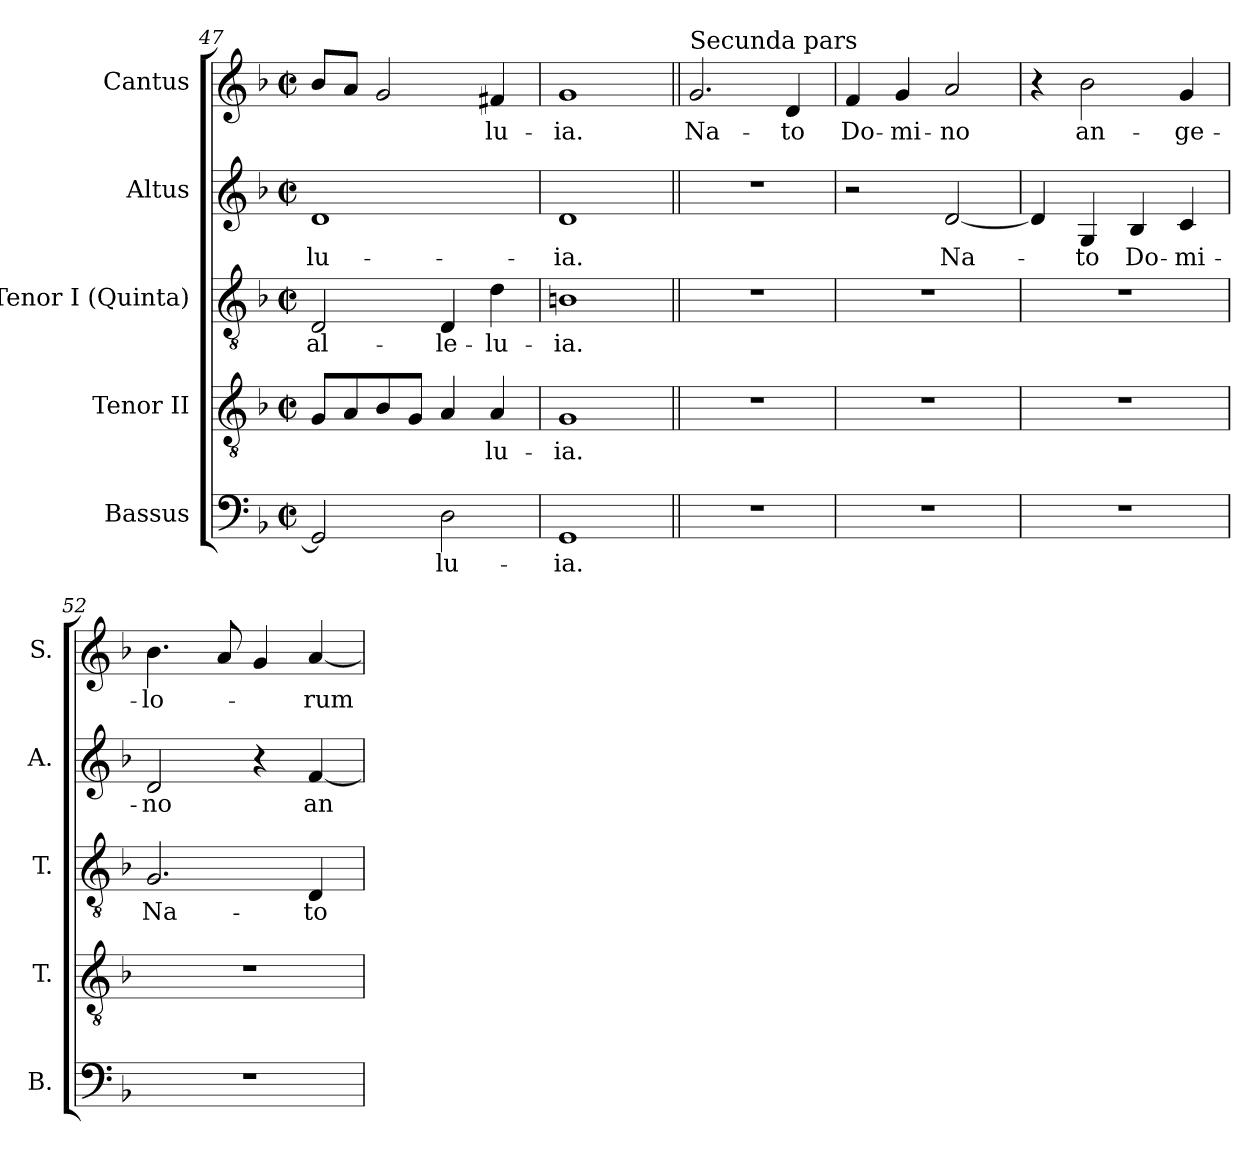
**kern	**text	**kern	**text	**kern	**text	**kern	**text	**kern	**text
*part5	*part5	*part4	*part4	*part3	*part3	*part2	*part2	*part1	*part1
*staff5	*staff5	*staff4	*staff4	*staff3	*staff3	*staff2	*staff2	*staff1	*staff1
*I"Bassus	*	*I"Tenor II	*	*I"Tenor I (Quinta)	*	*I"Altus	*	*I"Cantus	*
*I'B.	*	*I'T.	*	*I'T.	*	*I'A.	*	*I'S.	*
*clefF4	*	*clefGv2	*	*clefGv2	*	*clefG2	*	*clefG2	*
*	*	*ITrd7c12	*	*ITrd7c12	*	*	*	*	*
*k[b-]	*	*k[b-]	*	*k[b-]	*	*k[b-]	*	*k[b-]	*
*F:	*	*F:	*	*F:	*	*F:	*	*F:	*
*M2/2	*	*M2/2	*	*M2/2	*	*M2/2	*	*M2/2	*
*met(c|)	*	*met(c|)	*	*met(c|)	*	*met(c|)	*	*met(c|)	*
=47	=47	=47	=47	=47	=47	=47	=47	=47	=47
!	!	!	!	!	!LO:LY:b:color=#000000	!	!	!	!
!	!	!	!	!	!	!	!LO:LY:b:color=#000000	!	!
2GGi/]	.	8GGi/L	.	2DDi/	al-	1di	-lu-	8b-i/L	.
.	.	8AAi/	.	.	.	.	.	8ai/J	.
.	.	8BB-i/	.	.	.	.	.	2gi/	.
.	.	8GGi/J	.	.	.	.	.	.	.
!	!LO:LY:b:color=#000000	!	!	!	!	!	!	!	!
!	!	!	!	!	!LO:LY:b:color=#000000	!	!	!	!
2Di\	-lu-	4AAi/	.	4DDi/	-le-	.	.	.	.
!	!	!	!LO:LY:b:color=#000000	!	!	!	!	!	!
!	!	!	!	!	!LO:LY:b:color=#000000	!	!	!	!
!	!	!	!	!	!	!	!	!	!LO:LY:b:color=#000000
.	.	4AAi/	-lu-	4Di\	-lu-	.	.	4f#Xi/	-lu-
=48	=48	=48	=48	=48	=48	=48	=48	=48	=48
!	!LO:LY:b:color=#000000	!	!	!	!	!	!	!	!
!	!	!	!LO:LY:b:color=#000000	!	!	!	!	!	!
!	!	!	!	!	!LO:LY:b:color=#000000	!	!	!	!
!	!	!	!	!	!	!	!LO:LY:b:color=#000000	!	!
!	!	!	!	!	!	!	!	!	!LO:LY:b:color=#000000
1GGi	-ia.	1GGi	-ia.	1BBni	-ia.	1di	-ia.	1gi	-ia.
!!LO:LB:g=z
=49||	=49||	=49||	=49||	=49||	=49||	=49||	=49||	=49||	=49||
!	!	!	!	!	!	!	!	!LO:TX:a:t=Secunda pars	!
!	!	!	!	!	!	!	!	!	!LO:LY:b:color=#000000
1r	.	1r	.	1r	.	1r	.	2.gi/	Na-
!	!	!	!	!	!	!	!	!	!LO:LY:b:color=#000000
.	.	.	.	.	.	.	.	4di/	-to
=50	=50	=50	=50	=50	=50	=50	=50	=50	=50
!	!	!	!	!	!	!	!	!	!LO:LY:b:color=#000000
1r	.	1r	.	1r	.	2r	.	4fi/	Do-
!	!	!	!	!	!	!	!	!	!LO:LY:b:color=#000000
.	.	.	.	.	.	.	.	4gi/	-mi-
!	!	!	!	!	!	!	!LO:LY:b:color=#000000	!	!
!	!	!	!	!	!	!	!	!	!LO:LY:b:color=#000000
.	.	.	.	.	.	[<2di/	Na-	2ai/	-no
=51	=51	=51	=51	=51	=51	=51	=51	=51	=51
1r	.	1r	.	1r	.	4di/]	.	4r	.
!	!	!	!	!	!	!	!LO:LY:b:color=#000000	!	!
!	!	!	!	!	!	!	!	!	!LO:LY:b:color=#000000
.	.	.	.	.	.	4Gi/	-to	2b-i\	an-
!	!	!	!	!	!	!	!LO:LY:b:color=#000000	!	!
.	.	.	.	.	.	4B-i/	Do-	.	.
!	!	!	!	!	!	!	!LO:LY:b:color=#000000	!	!
!	!	!	!	!	!	!	!	!	!LO:LY:b:color=#000000
.	.	.	.	.	.	4ci/	-mi-	4gi/	-ge-
=52	=52	=52	=52	=52	=52	=52	=52	=52	=52
!	!	!	!	!	!LO:LY:b:color=#000000	!	!	!	!
!	!	!	!	!	!	!	!LO:LY:b:color=#000000	!	!
!	!	!	!	!	!	!	!	!	!LO:LY:b:color=#000000
1r	.	1r	.	2.GGi/	Na-	2di/	-no	4.b-i\	-lo-
.	.	.	.	.	.	.	.	8ai/	.
.	.	.	.	.	.	4r	.	4gi/	.
!	!	!	!	!	!LO:LY:b:color=#000000	!	!	!	!
!	!	!	!	!	!	!	!LO:LY:b:color=#000000	!	!
!	!	!	!	!	!	!	!	!	!LO:LY:b:color=#000000
.	.	.	.	4DDi/	-to	[<4fi/	an-	[<4ai/	-rum
=	=	=	=	=	=	=	=	=	=
*-	*-	*-	*-	*-	*-	*-	*-	*-	*-
